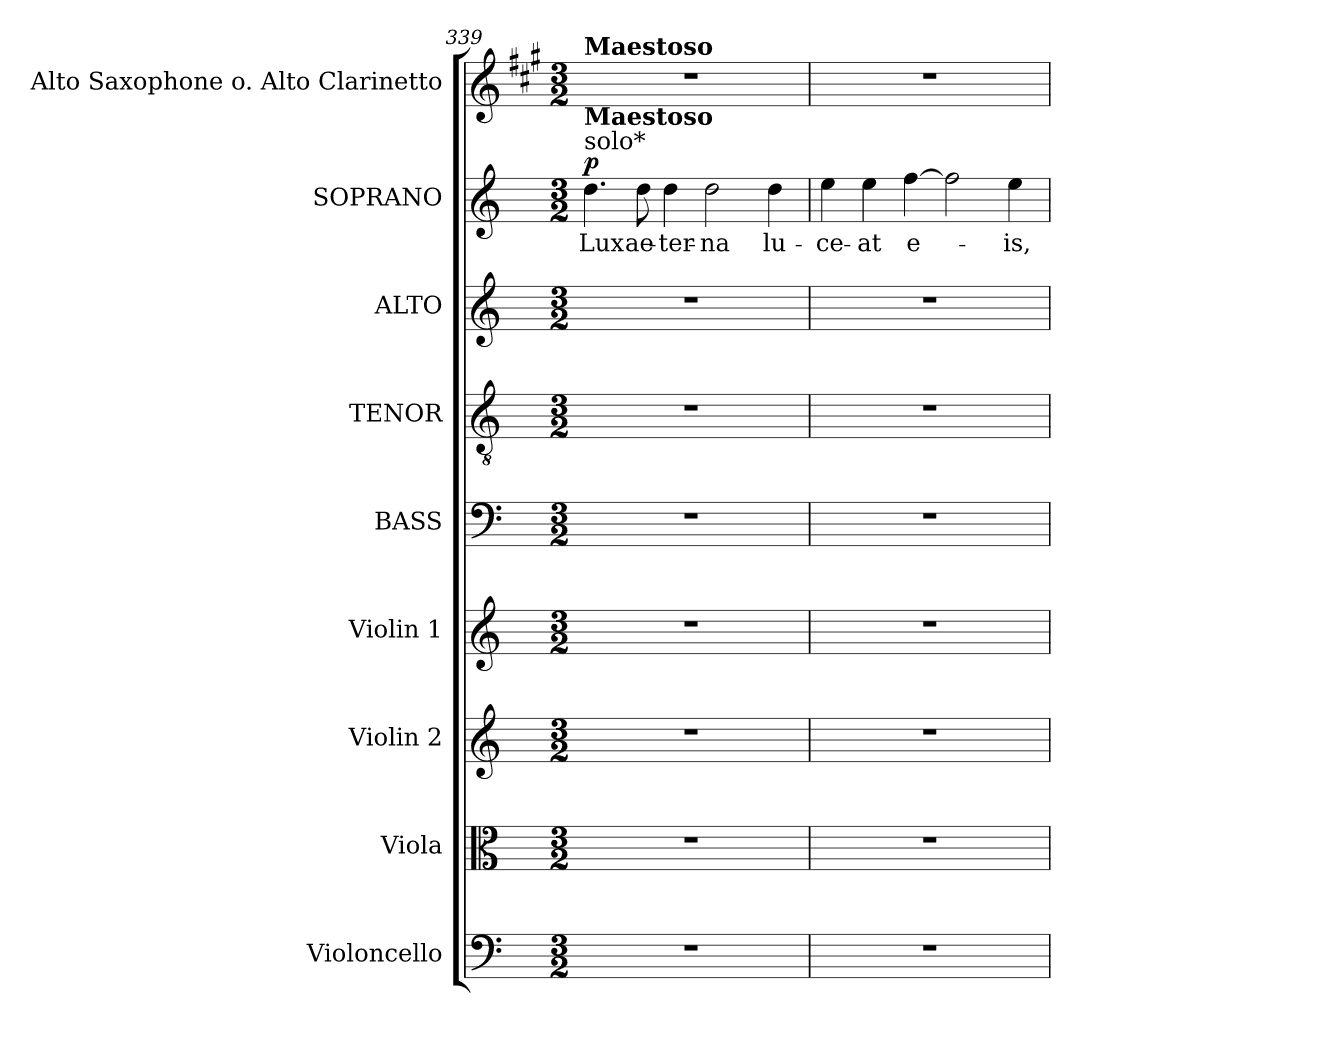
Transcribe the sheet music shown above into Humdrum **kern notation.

**kern	**kern	**kern	**kern	**kern	**kern	**kern	**kern	**text	**dynam	**kern
*part9	*part8	*part7	*part6	*part5	*part4	*part3	*part2	*part2	*part2	*part1
*staff9	*staff8	*staff7	*staff6	*staff5	*staff4	*staff3	*staff2	*staff2	*staff2	*staff1
*I"Violoncello	*I"Viola	*I"Violin 2	*I"Violin 1	*I"BASS	*I"TENOR	*I"ALTO	*I"SOPRANO	*	*	*I"Alto Saxophone o. Alto Clarinetto
*I'Vc.	*I'Vla.	*I'Vln. 2	*I'Vln. 1	*I'B.	*I'T.	*I'A.	*I'S.	*	*	*I'Alto Sax. o. Alto Clar.
!!LO:PB:g=z
*clefF4	*clefC3	*clefG2	*clefG2	*clefF4	*clefGv2	*clefG2	*clefG2	*	*	*clefG2
*	*	*	*	*	*ITrd7c12	*	*	*	*	*ITrd5c9
*k[]	*k[]	*k[]	*k[]	*k[]	*k[]	*k[]	*k[]	*	*	*k[]
*C:	*C:	*C:	*C:	*C:	*C:	*C:	*C:	*	*	*C:
*M3/2	*M3/2	*M3/2	*M3/2	*M3/2	*M3/2	*M3/2	*M3/2	*	*	*M3/2
*MM70	*MM70	*MM70	*MM70	*MM70	*MM70	*MM70	*MM70	*	*	*MM70
=339	=339	=339	=339	=339	=339	=339	=339	=339	=339	=339
!LO:N:vis=1	!LO:N:vis=1	!LO:N:vis=1	!LO:N:vis=1	!LO:N:vis=1	!LO:N:vis=1	!LO:N:vis=1	!	!	!	!
!	!	!	!	!	!	!	!	!	!	!LO:TX:a:B:t=Maestoso
!	!	!	!	!	!	!	!LO:TX:a:t=solo*	!	!	!
!	!	!	!	!	!	!	!LO:TX:a:B:t=Maestoso	!	!	!
!	!	!	!	!	!	!	!	!LO:LY:b:color=#000000	!	!LO:N:vis=1
1.r	1.r	1.r	1.r	1.r	1.r	1.r	4.ddi\	Lux	p	1.r
!	!	!	!	!	!	!	!	!LO:LY:b:color=#000000	!	!
.	.	.	.	.	.	.	8ddi\	ae-	.	.
!	!	!	!	!	!	!	!	!LO:LY:b:color=#000000	!	!
.	.	.	.	.	.	.	4ddi\	-ter-	.	.
!	!	!	!	!	!	!	!	!LO:LY:b:color=#000000	!	!
.	.	.	.	.	.	.	2ddi\	-na	.	.
!	!	!	!	!	!	!	!	!LO:LY:b:color=#000000	!	!
.	.	.	.	.	.	.	4ddi\	lu-	.	.
=340	=340	=340	=340	=340	=340	=340	=340	=340	=340	=340
!LO:N:vis=1	!LO:N:vis=1	!LO:N:vis=1	!LO:N:vis=1	!LO:N:vis=1	!LO:N:vis=1	!LO:N:vis=1	!	!	!	!
!	!	!	!	!	!	!	!	!LO:LY:b:color=#000000	!	!LO:N:vis=1
1.r	1.r	1.r	1.r	1.r	1.r	1.r	4eei\	-ce-	.	1.r
!	!	!	!	!	!	!	!	!LO:LY:b:color=#000000	!	!
.	.	.	.	.	.	.	4eei\	-at	.	.
!	!	!	!	!	!	!	!	!LO:LY:b:color=#000000	!	!
.	.	.	.	.	.	.	[>4ffi\	e-	.	.
.	.	.	.	.	.	.	2ffi\]	.	.	.
!	!	!	!	!	!	!	!	!LO:LY:b:color=#000000	!	!
.	.	.	.	.	.	.	4eei\	-is,	.	.
=	=	=	=	=	=	=	=	=	=	=
*-	*-	*-	*-	*-	*-	*-	*-	*-	*-	*-
